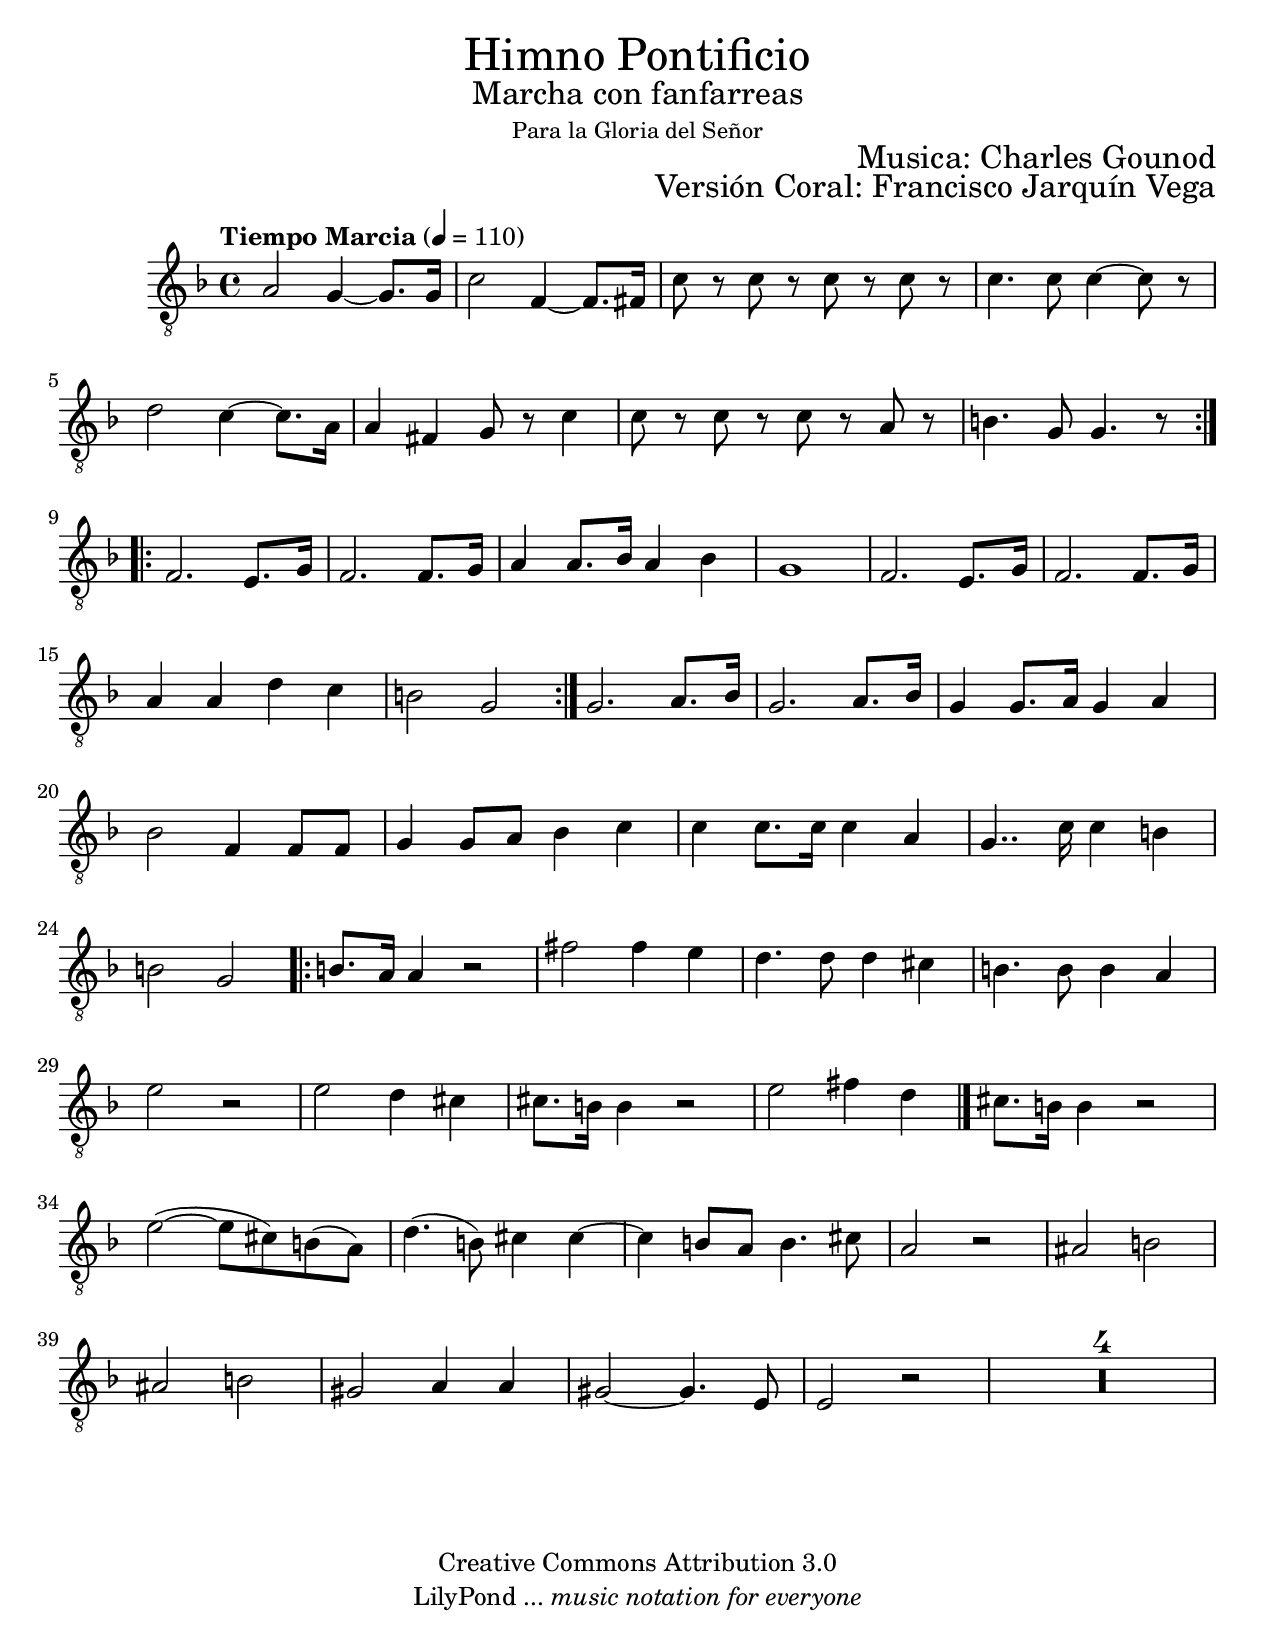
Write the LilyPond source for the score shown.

% ****************************************************************
%       Himno Pontificio - Tenor
%	by serach.sam@
% ****************************************************************
\language "espanol"
\version "2.19.49"

#(set-global-staff-size 22)

% --- Parametro globales
global = {
  \tempo "Tiempo Marcia" 4=110
  \key fa \major
  \time 4/4
  \repeat volta 2 { 
    s1*8
  }
  \repeat volta 2 { 
    s1*8
  }
  s1*8
  \repeat volta 2 { 
    s1*8
  }
  \bar "|."
}

\markup { \fill-line { \center-column { \fontsize #5 "Himno Pontificio" \fontsize #2 "Marcha con fanfarreas" \small "Para la Gloria del Señor" } } }
\markup { \fill-line { " " \fontsize #2 "Musica: Charles Gounod"  } }
\markup { \fill-line { " " \right-column { \fontsize #2 "Versión Coral: Francisco Jarquín Vega" %{\small "(Enero, 2010)"%} } } }

\header {
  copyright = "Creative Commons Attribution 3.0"
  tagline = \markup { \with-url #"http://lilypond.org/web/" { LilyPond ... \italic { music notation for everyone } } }
  breakbefore = ##t 
}

% --- Musica
tenor = \relative do' {
  \compressFullBarRests
  \dynamicUp
  \clef	"G_8"
  la2 sol4~ sol8. sol16		| %1
  do2 fa,4~ fa8. fas16		| %2
  do'8 r do r do r do r		| %3
  do4. do8 do4~ do8 r		| %4
  re2 do4~ do8. la16		| %5
  la4 fas sol8 r do4		| %6
  do8 r do r do r la r		| %7
  si4. sol8 sol4. r8		| %8
  fa2. mi8. sol16		| %9
  fa2. fa8. sol16		| %10
  la4 la8. sib16 la4 sib		| %11
  sol1				| %12
  fa2. mi8. sol16		| %13
  fa2. fa8. sol16		| %14
  la4 la re do			| %15
  si2 sol			| %16
  sol2. la8. sib16		| %17
  sol2. la8. sib16		| %18
  sol4 sol8. la16 sol4 la	| %19
  sib2 fa4 fa8 fa		| %20
  sol4 sol8 la sib4 do		| %21
  do4 do8. do16 do4 la		| %22
  sol4.. do16 do4 si		| %23
  si2 sol			| %24
  | %25
  si8. la16 la4 r2		| %40
  fas'2 fas4 mi			| %41
  re4. re8 re4 dos		| %42
  si4. si8 si4 la		| %43
  mi'2 r				| %44
  mi2 re4 dos			| %45
  dos8. si16 si4	r2		| %46
  mi2 fas4 re			| %47
  dos8. si16 si4	r2		| %48
  mi2(~ mi8 dos) si( la)		| %49
  re4.( si8) dos4 dos~		| %50
  dos4 si8 la si4. dos8		| %51
  la2 r				| %52
  las2 si			| %53
  las2 si			| %54
  sols2 la4 la			| %55
  sols2~ sols4. mi8		| %56
  mi2 r				| %57
  R1*4				| %61
}

% --- Letra
letra = \lyricmode {
  
}

\score {
  <<
    \new Staff <<
        \new Voice = "voz" << \global \tenor >>
        \new Lyrics \lyricsto "voz" \letra
    >>
  >>
  \midi {}
  \layout {}
}

\paper {
  #(set-paper-size "letter")
}
